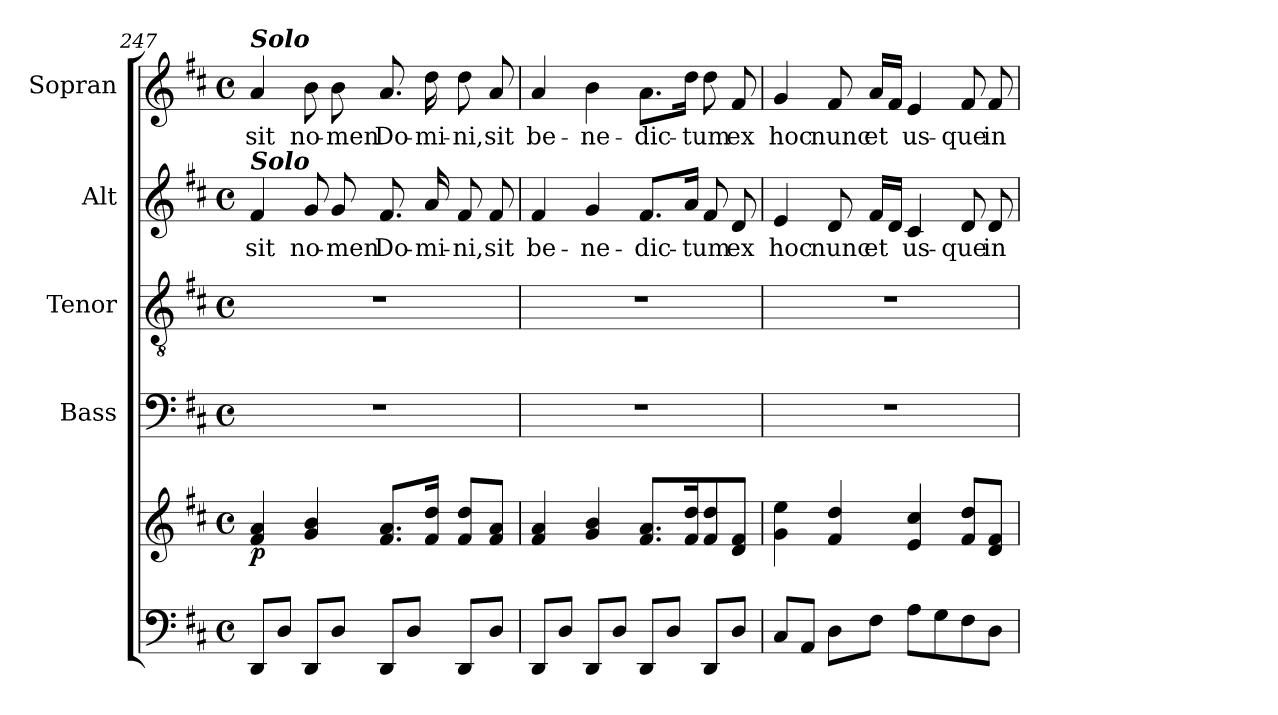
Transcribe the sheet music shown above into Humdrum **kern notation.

**kern	**kern	**dynam	**kern	**kern	**kern	**text	**kern	**text
*part5	*part5	*part5	*part4	*part3	*part2	*part2	*part1	*part1
*staff6	*staff5	*staff5/6	*staff4	*staff3	*staff2	*staff2	*staff1	*staff1
*	*	*	*I"Bass	*I"Tenor	*I"Alt	*	*I"Sopran	*
*	*	*	*I'B.	*I'T.	*I'A.	*	*I'S.	*
!!LO:PB:g=z
*clefF4	*clefG2	*	*clefF4	*clefGv2	*clefG2	*	*clefG2	*
*k[f#c#]	*k[f#c#]	*	*k[f#c#]	*k[f#c#]	*k[f#c#]	*	*k[f#c#]	*
*D:	*D:	*	*D:	*D:	*D:	*	*D:	*
*M4/4	*M4/4	*	*M4/4	*M4/4	*M4/4	*	*M4/4	*
*met(c)	*met(c)	*	*met(c)	*met(c)	*met(c)	*	*met(c)	*
=247	=247	=247	=247	=247	=247	=247	=247	=247
!	!	!	!	!	!	!	!LO:TX:a:Bi:t=Solo	!
!	!	!	!	!	!LO:TX:a:Bi:t=Solo	!	!	!
!	!	!LO:DY:b	!	!	!	!LO:LY:b	!	!LO:LY:b
8DD/L	4f#/ 4a/	p	1r	1r	4f#/	sit	4a/	sit
8D/J	.	.	.	.	.	.	.	.
!	!	!	!	!	!	!LO:LY:b	!	!LO:LY:b
8DD/L	4g/ 4b/	.	.	.	8g/	no-	8b\	no-
!	!	!	!	!	!	!LO:LY:b	!	!LO:LY:b
8D/J	.	.	.	.	8g/	-men	8b\	-men
!	!	!	!	!	!	!LO:LY:b	!	!LO:LY:b
8DD/L	8.f#/ 8.a/L	.	.	.	8.f#/	Do-	8.a/	Do-
8D/J	.	.	.	.	.	.	.	.
!	!	!	!	!	!	!LO:LY:b	!	!LO:LY:b
.	16f#/ 16dd/Jk	.	.	.	16a/	-mi-	16dd\	-mi-
!	!	!	!	!	!	!LO:LY:b	!	!LO:LY:b
8DD/L	8f#/ 8dd/L	.	.	.	8f#/	-ni,	8dd\	-ni,
!	!	!	!	!	!	!LO:LY:b	!	!LO:LY:b
8D/J	8f#/ 8a/J	.	.	.	8f#/	sit	8a/	sit
=248	=248	=248	=248	=248	=248	=248	=248	=248
!	!	!	!	!	!	!LO:LY:b	!	!LO:LY:b
8DD/L	4f#/ 4a/	.	1r	1r	4f#/	be-	4a/	be-
8D/J	.	.	.	.	.	.	.	.
!	!	!	!	!	!	!LO:LY:b	!	!LO:LY:b
8DD/L	4g/ 4b/	.	.	.	4g/	-ne-	4b\	-ne-
8D/J	.	.	.	.	.	.	.	.
!	!	!	!	!	!	!LO:LY:b	!	!LO:LY:b
8DD/L	8.f#/ 8.a/L	.	.	.	8.f#/L	-dic-	8.a\L	-dic-
8D/J	.	.	.	.	.	.	.	.
.	16f#/ 16dd/k	.	.	.	16a/Jk	.	16dd\Jk	.
!	!	!	!	!	!	!LO:LY:b	!	!LO:LY:b
8DD/L	8f#/ 8dd/	.	.	.	8f#/	-tum	8dd\	-tum
!	!	!	!	!	!	!LO:LY:b	!	!LO:LY:b
8D/J	8d/ 8f#/J	.	.	.	8d/	ex	8f#/	ex
=249	=249	=249	=249	=249	=249	=249	=249	=249
!	!	!	!	!	!	!LO:LY:b	!	!LO:LY:b
8C#/L	4g\ 4ee\	.	1r	1r	4e/	hoc	4g/	hoc
8AA/J	.	.	.	.	.	.	.	.
!	!	!	!	!	!	!LO:LY:b	!	!LO:LY:b
8D\L	4f#/ 4dd/	.	.	.	8d/	nunc	8f#/	nunc
!	!	!	!	!	!	!LO:LY:b	!	!LO:LY:b
8F#\J	.	.	.	.	16f#/LL	et	16a/LL	et
.	.	.	.	.	16d/JJ	.	16f#/JJ	.
!	!	!	!	!	!	!LO:LY:b	!	!LO:LY:b
8A\L	4e/ 4cc#/	.	.	.	4c#/	us-	4e/	us-
8G\	.	.	.	.	.	.	.	.
!	!	!	!	!	!	!LO:LY:b	!	!LO:LY:b
8F#\	8f#/ 8dd/L	.	.	.	8d/	-que	8f#/	-que
!	!	!	!	!	!	!LO:LY:b	!	!LO:LY:b
8D\J	8d/ 8f#/J	.	.	.	8d/	in	8f#/	in
=	=	=	=	=	=	=	=	=
*-	*-	*-	*-	*-	*-	*-	*-	*-
